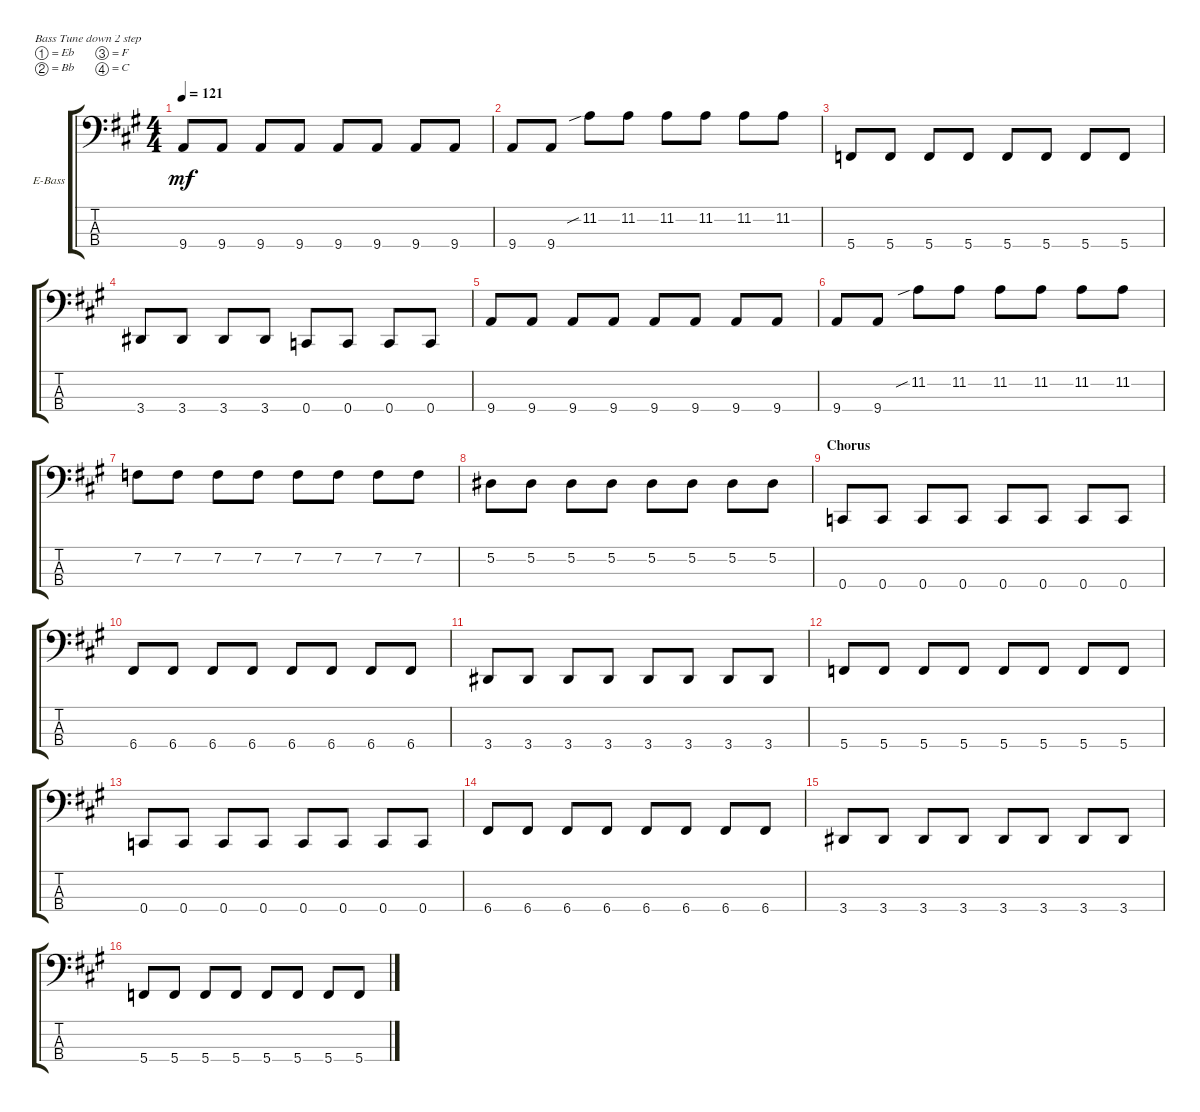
\defaultSystemsLayout 4
\bracketExtendMode groupsimilarinstruments
\firstSystemTrackNameOrientation horizontal
\otherSystemsTrackNameOrientation horizontal
\track ("Electric Bass" "E-Bass") {instrument electricbassfinger}
\staff {score tabs}
\tuning (Eb2 Bb1 F1 C1)
\ts (4 4)
\tempo 121
\clef f4
\ks a
9.4.8{dy mf} 9.4.8 9.4.8 9.4.8 9.4.8 9.4.8 9.4.8 9.4.8 |
9.4.8 9.4.8 11.2{sib}.8 11.2.8 11.2.8 11.2.8 11.2.8 11.2.8 |
5.4.8 5.4.8 5.4.8 5.4.8 5.4.8 5.4.8 5.4.8 5.4.8 |
3.4.8 3.4.8 3.4.8 3.4.8 0.4.8 0.4.8 0.4.8 0.4.8 |
9.4.8 9.4.8 9.4.8 9.4.8 9.4.8 9.4.8 9.4.8 9.4.8 |
9.4.8 9.4.8 11.2{sib}.8 11.2.8 11.2.8 11.2.8 11.2.8 11.2.8 |
7.2.8 7.2.8 7.2.8 7.2.8 7.2.8 7.2.8 7.2.8 7.2.8 |
5.2.8 5.2.8 5.2.8 5.2.8 5.2.8 5.2.8 5.2.8 5.2.8 |
\section ("" "Chorus")
0.4.8 0.4.8 0.4.8 0.4.8 0.4.8 0.4.8 0.4.8 0.4.8 |
6.4.8 6.4.8 6.4.8 6.4.8 6.4.8 6.4.8 6.4.8 6.4.8 |
3.4.8 3.4.8 3.4.8 3.4.8 3.4.8 3.4.8 3.4.8 3.4.8 |
5.4.8 5.4.8 5.4.8 5.4.8 5.4.8 5.4.8 5.4.8 5.4.8 |
0.4.8 0.4.8 0.4.8 0.4.8 0.4.8 0.4.8 0.4.8 0.4.8 |
6.4.8 6.4.8 6.4.8 6.4.8 6.4.8 6.4.8 6.4.8 6.4.8 |
3.4.8 3.4.8 3.4.8 3.4.8 3.4.8 3.4.8 3.4.8 3.4.8 |
5.4.8 5.4.8 5.4.8 5.4.8 5.4.8 5.4.8 5.4.8 5.4.8
